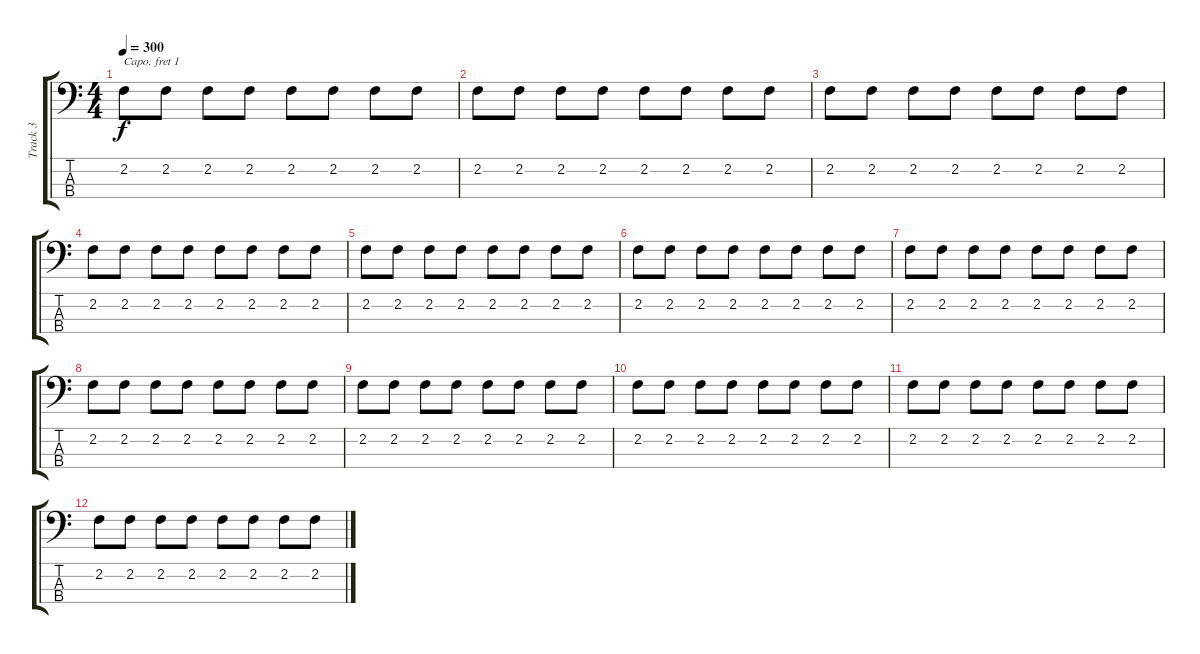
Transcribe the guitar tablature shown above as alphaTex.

\track ("Track 3" "Track 3") {instrument electricbassfinger}
\staff {score tabs}
\capo 1
\tuning (G2 D2 A1 E1) {hide}
\ts (4 4)
\tempo 300
\clef f4
\ks c
2.2.8{dy f} 2.2.8 2.2.8 2.2.8 2.2.8 2.2.8 2.2.8 2.2.8 |
2.2.8 2.2.8 2.2.8 2.2.8 2.2.8 2.2.8 2.2.8 2.2.8 |
2.2.8 2.2.8 2.2.8 2.2.8 2.2.8 2.2.8 2.2.8 2.2.8 |
2.2.8 2.2.8 2.2.8 2.2.8 2.2.8 2.2.8 2.2.8 2.2.8 |
2.2.8 2.2.8 2.2.8 2.2.8 2.2.8 2.2.8 2.2.8 2.2.8 |
2.2.8 2.2.8 2.2.8 2.2.8 2.2.8 2.2.8 2.2.8 2.2.8 |
2.2.8 2.2.8 2.2.8 2.2.8 2.2.8 2.2.8 2.2.8 2.2.8 |
2.2.8 2.2.8 2.2.8 2.2.8 2.2.8 2.2.8 2.2.8 2.2.8 |
2.2.8 2.2.8 2.2.8 2.2.8 2.2.8 2.2.8 2.2.8 2.2.8 |
2.2.8 2.2.8 2.2.8 2.2.8 2.2.8 2.2.8 2.2.8 2.2.8 |
2.2.8 2.2.8 2.2.8 2.2.8 2.2.8 2.2.8 2.2.8 2.2.8 |
2.2.8 2.2.8 2.2.8 2.2.8 2.2.8 2.2.8 2.2.8 2.2.8
